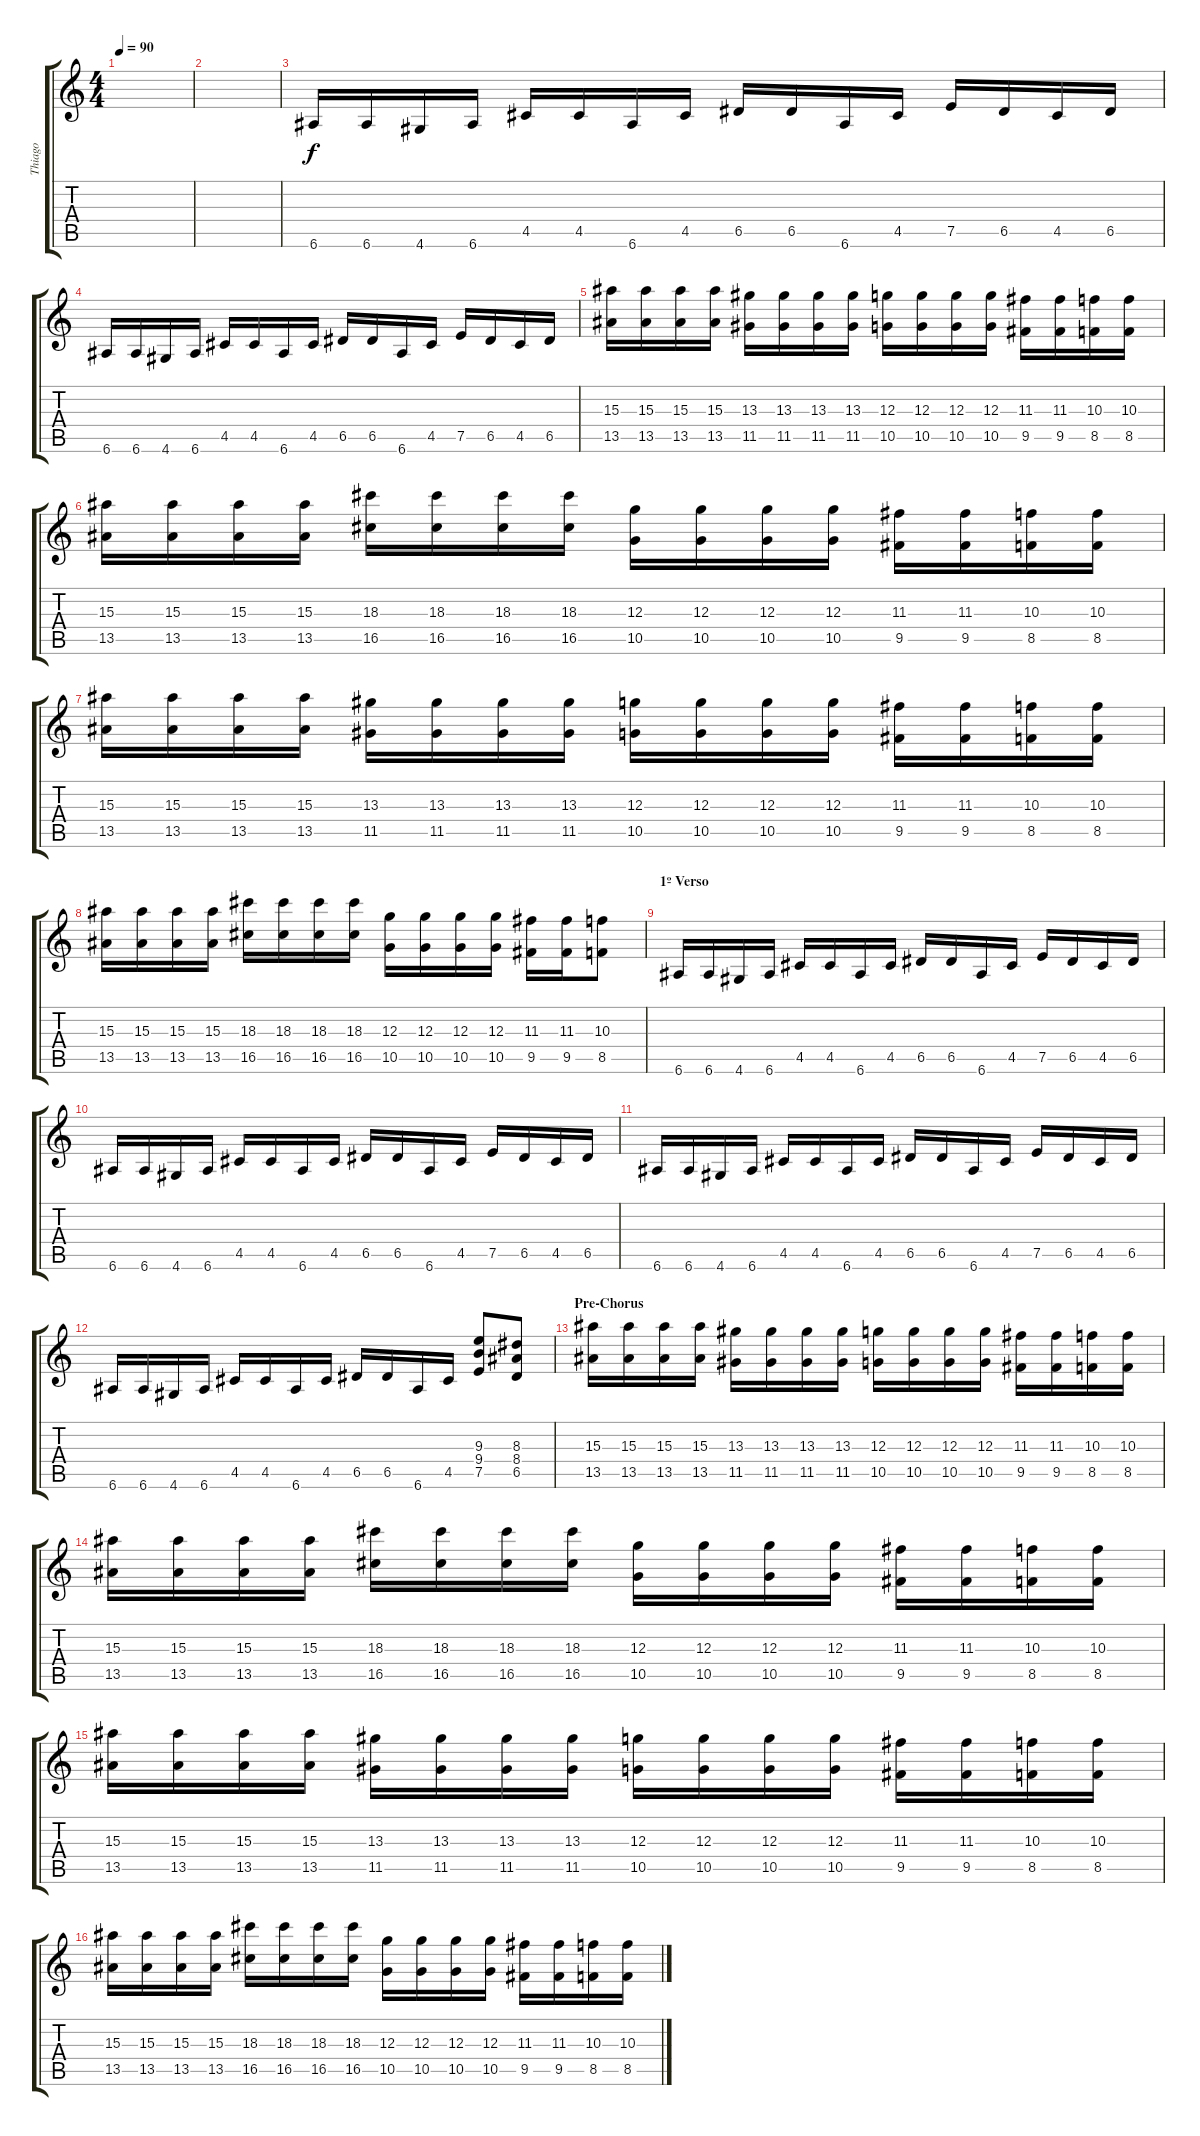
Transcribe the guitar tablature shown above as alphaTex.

\track ("Thiago" "Thiago") {instrument distortionguitar}
\staff {score tabs}
\tuning (E4 B3 G3 D3 A2 E2) {hide}
\ts (4 4)
\tempo 90
\clef g2
\ks c
|
|
6.6.16 6.6.16 4.6.16 6.6.16 4.5.16 4.5.16 6.6.16 4.5.16 6.5.16 6.5.16 6.6.16 4.5.16 7.5.16 6.5.16 4.5.16 6.5.16 |
6.6.16 6.6.16 4.6.16 6.6.16 4.5.16 4.5.16 6.6.16 4.5.16 6.5.16 6.5.16 6.6.16 4.5.16 7.5.16 6.5.16 4.5.16 6.5.16 |
(15.3 13.5).16 (15.3 13.5).16 (15.3 13.5).16 (15.3 13.5).16 (13.3 11.5).16 (13.3 11.5).16 (13.3 11.5).16 (13.3 11.5).16 (12.3 10.5).16 (12.3 10.5).16 (12.3 10.5).16 (12.3 10.5).16 (11.3 9.5).16 (11.3 9.5).16 (10.3 8.5).16 (10.3 8.5).16 |
(15.3 13.5).16 (15.3 13.5).16 (15.3 13.5).16 (15.3 13.5).16 (18.3 16.5).16 (18.3 16.5).16 (18.3 16.5).16 (18.3 16.5).16 (12.3 10.5).16 (12.3 10.5).16 (12.3 10.5).16 (12.3 10.5).16 (11.3 9.5).16 (11.3 9.5).16 (10.3 8.5).16 (10.3 8.5).16 |
(15.3 13.5).16 (15.3 13.5).16 (15.3 13.5).16 (15.3 13.5).16 (13.3 11.5).16 (13.3 11.5).16 (13.3 11.5).16 (13.3 11.5).16 (12.3 10.5).16 (12.3 10.5).16 (12.3 10.5).16 (12.3 10.5).16 (11.3 9.5).16 (11.3 9.5).16 (10.3 8.5).16 (10.3 8.5).16 |
(15.3 13.5).16 (15.3 13.5).16 (15.3 13.5).16 (15.3 13.5).16 (18.3 16.5).16 (18.3 16.5).16 (18.3 16.5).16 (18.3 16.5).16 (12.3 10.5).16 (12.3 10.5).16 (12.3 10.5).16 (12.3 10.5).16 (11.3 9.5).16 (11.3 9.5).16 (10.3 8.5).8 |
\section ("" "1º Verso")
6.6.16 6.6.16 4.6.16 6.6.16 4.5.16 4.5.16 6.6.16 4.5.16 6.5.16 6.5.16 6.6.16 4.5.16 7.5.16 6.5.16 4.5.16 6.5.16 |
6.6.16 6.6.16 4.6.16 6.6.16 4.5.16 4.5.16 6.6.16 4.5.16 6.5.16 6.5.16 6.6.16 4.5.16 7.5.16 6.5.16 4.5.16 6.5.16 |
6.6.16 6.6.16 4.6.16 6.6.16 4.5.16 4.5.16 6.6.16 4.5.16 6.5.16 6.5.16 6.6.16 4.5.16 7.5.16 6.5.16 4.5.16 6.5.16 |
6.6.16 6.6.16 4.6.16 6.6.16 4.5.16 4.5.16 6.6.16 4.5.16 6.5.16 6.5.16 6.6.16 4.5.16 (9.3 9.4 7.5).8 (8.3 8.4 6.5).8 |
\section ("" "Pre-Chorus")
(15.3 13.5).16 (15.3 13.5).16 (15.3 13.5).16 (15.3 13.5).16 (13.3 11.5).16 (13.3 11.5).16 (13.3 11.5).16 (13.3 11.5).16 (12.3 10.5).16 (12.3 10.5).16 (12.3 10.5).16 (12.3 10.5).16 (11.3 9.5).16 (11.3 9.5).16 (10.3 8.5).16 (10.3 8.5).16 |
(15.3 13.5).16 (15.3 13.5).16 (15.3 13.5).16 (15.3 13.5).16 (18.3 16.5).16 (18.3 16.5).16 (18.3 16.5).16 (18.3 16.5).16 (12.3 10.5).16 (12.3 10.5).16 (12.3 10.5).16 (12.3 10.5).16 (11.3 9.5).16 (11.3 9.5).16 (10.3 8.5).16 (10.3 8.5).16 |
(15.3 13.5).16 (15.3 13.5).16 (15.3 13.5).16 (15.3 13.5).16 (13.3 11.5).16 (13.3 11.5).16 (13.3 11.5).16 (13.3 11.5).16 (12.3 10.5).16 (12.3 10.5).16 (12.3 10.5).16 (12.3 10.5).16 (11.3 9.5).16 (11.3 9.5).16 (10.3 8.5).16 (10.3 8.5).16 |
(15.3 13.5).16 (15.3 13.5).16 (15.3 13.5).16 (15.3 13.5).16 (18.3 16.5).16 (18.3 16.5).16 (18.3 16.5).16 (18.3 16.5).16 (12.3 10.5).16 (12.3 10.5).16 (12.3 10.5).16 (12.3 10.5).16 (11.3 9.5).16 (11.3 9.5).16 (10.3 8.5).16 (10.3 8.5).16
